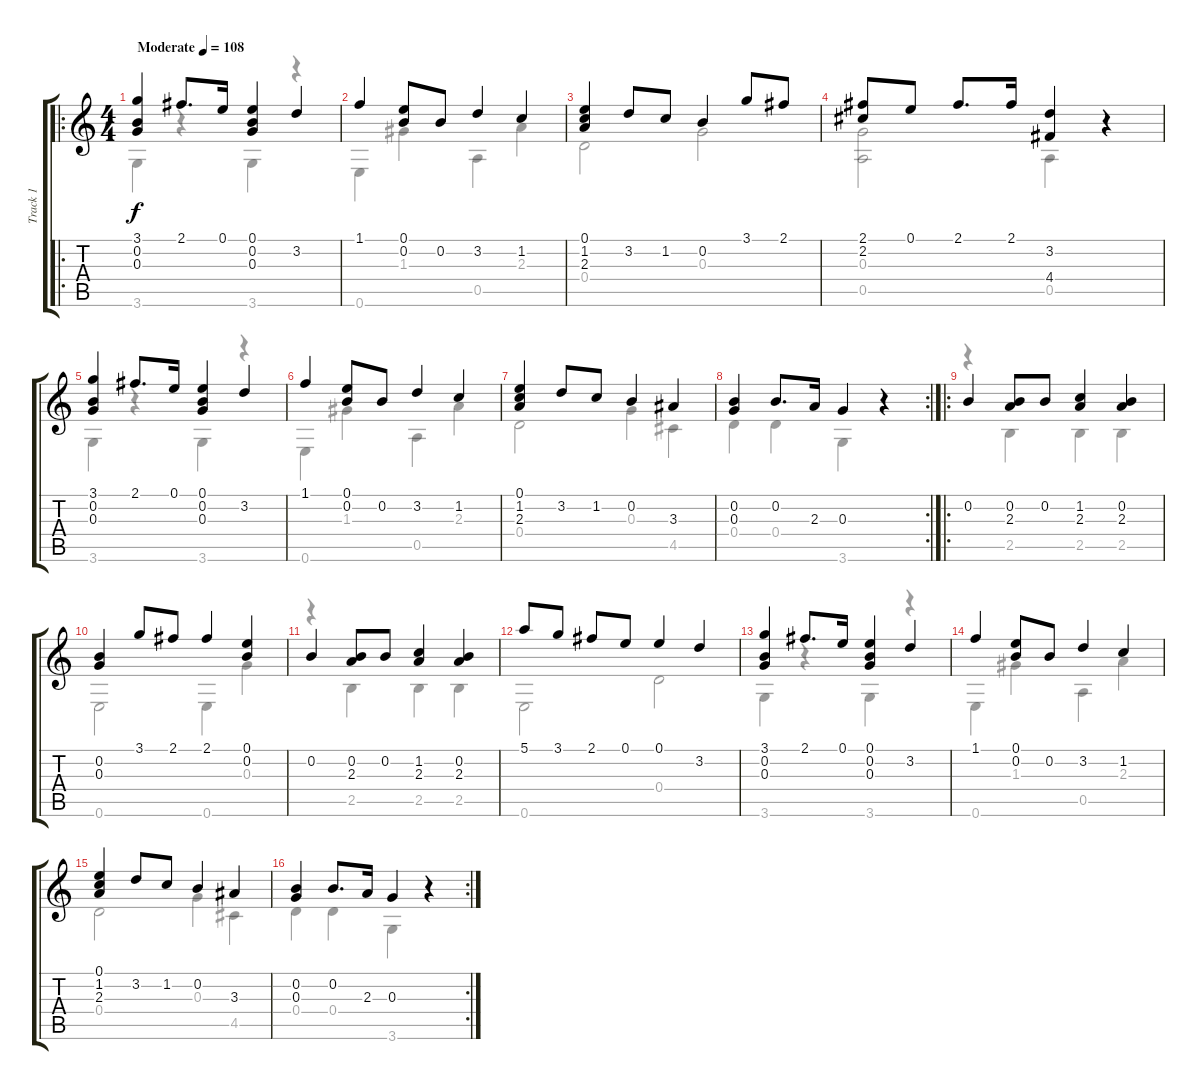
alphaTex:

\track ("Track 1" "Track 1") {instrument acousticguitarsteel}
\staff {score tabs}
\tuning (E4 B3 G3 D3 A2 E2) {hide}
\voice
\ro
\ts (4 4)
\tempo (108 "Moderate")
\clef g2
\ks c
(3.1 0.2 0.3).4{dy f instrument acousticguitarsteel} 2.1.8{d} 0.1.16 (0.1 0.2 0.3).4 3.2.4 |
1.1.4 (0.1 0.2).8 0.2.8 3.2.4 1.2.4 |
(0.1 1.2 2.3).4 3.2.8 1.2.8 0.2.4 3.1.8 2.1.8 |
(2.1 2.2).8 0.1.8 2.1.8{d} 2.1.16 (3.2 4.4).4 r.4 |
(3.1 0.2 0.3).4 2.1.8{d} 0.1.16 (0.1 0.2 0.3).4 3.2.4 |
1.1.4 (0.1 0.2).8 0.2.8 3.2.4 1.2.4 |
(0.1 1.2 2.3).4 3.2.8 1.2.8 0.2.4 3.3.4 |
\rc 2
(0.2 0.3).4 0.2.8{d} 2.3.16 0.3.4 r.4 |
\ro
0.2.4 (0.2 2.3).8 0.2.8 (1.2 2.3).4 (0.2 2.3).4 |
(0.2 0.3).4 3.1.8 2.1.8 2.1.4 (0.1 0.2).4 |
0.2.4 (0.2 2.3).8 0.2.8 (1.2 2.3).4 (0.2 2.3).4 |
5.1.8 3.1.8 2.1.8 0.1.8 0.1.4 3.2.4 |
(3.1 0.2 0.3).4 2.1.8{d} 0.1.16 (0.1 0.2 0.3).4 3.2.4 |
1.1.4 (0.1 0.2).8 0.2.8 3.2.4 1.2.4 |
(0.1 1.2 2.3).4 3.2.8 1.2.8 0.2.4 3.3.4 |
\rc 2
(0.2 0.3).4 0.2.8{d} 2.3.16 0.3.4 r.4
\voice
\clef g2
\ottava regular
\simile none
\ks c
3.6.4{dy f} r.4 3.6.4 r.4 |
0.6.4 1.3.4 0.5.4 2.3.4 |
0.4.2 0.3.2 |
(0.3 0.5).2 0.5.4 r.4 |
3.6.4 r.4 3.6.4 r.4 |
0.6.4 1.3.4 0.5.4 2.3.4 |
0.4.2 0.3.4 4.5.4 |
0.4.4 0.4.4 3.6.4 r.4 |
r.4 2.5.4 2.5.4 2.5.4 |
0.6.2 0.6.4 0.3.4 |
r.4 2.5.4 2.5.4 2.5.4 |
0.6.2 0.4.2 |
3.6.4 r.4 3.6.4 r.4 |
0.6.4 1.3.4 0.5.4 2.3.4 |
0.4.2 0.3.4 4.5.4 |
0.4.4 0.4.4 3.6.4 r.4
